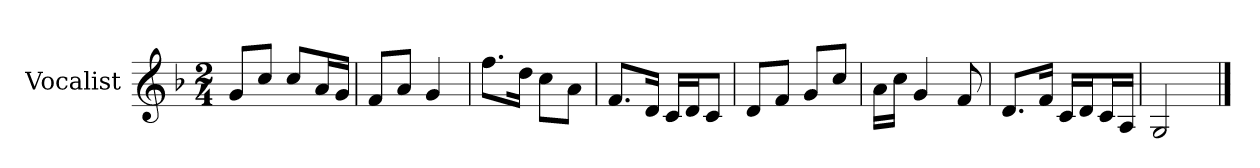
**kern
*part1
*staff1
*I"Vocalist
*k[b-]
*F:
*M2/4
=
8gL
8ccJ
8ccL
16aL
16gJJ
=1
8fL
8aJ
4g
=2
8.ffL
16ddJk
8ccL
8aJ
=3
8.fL
16dJk
16cLL
16dJ
8cJ
=4
8dL
8fJ
8gL
8ccJ
=5
16aLL
16ccJJ
4g
8f
=6
8.dL
16fJk
16cLL
16dJ
16cL
16AJJ
=7
2G
==
*-
